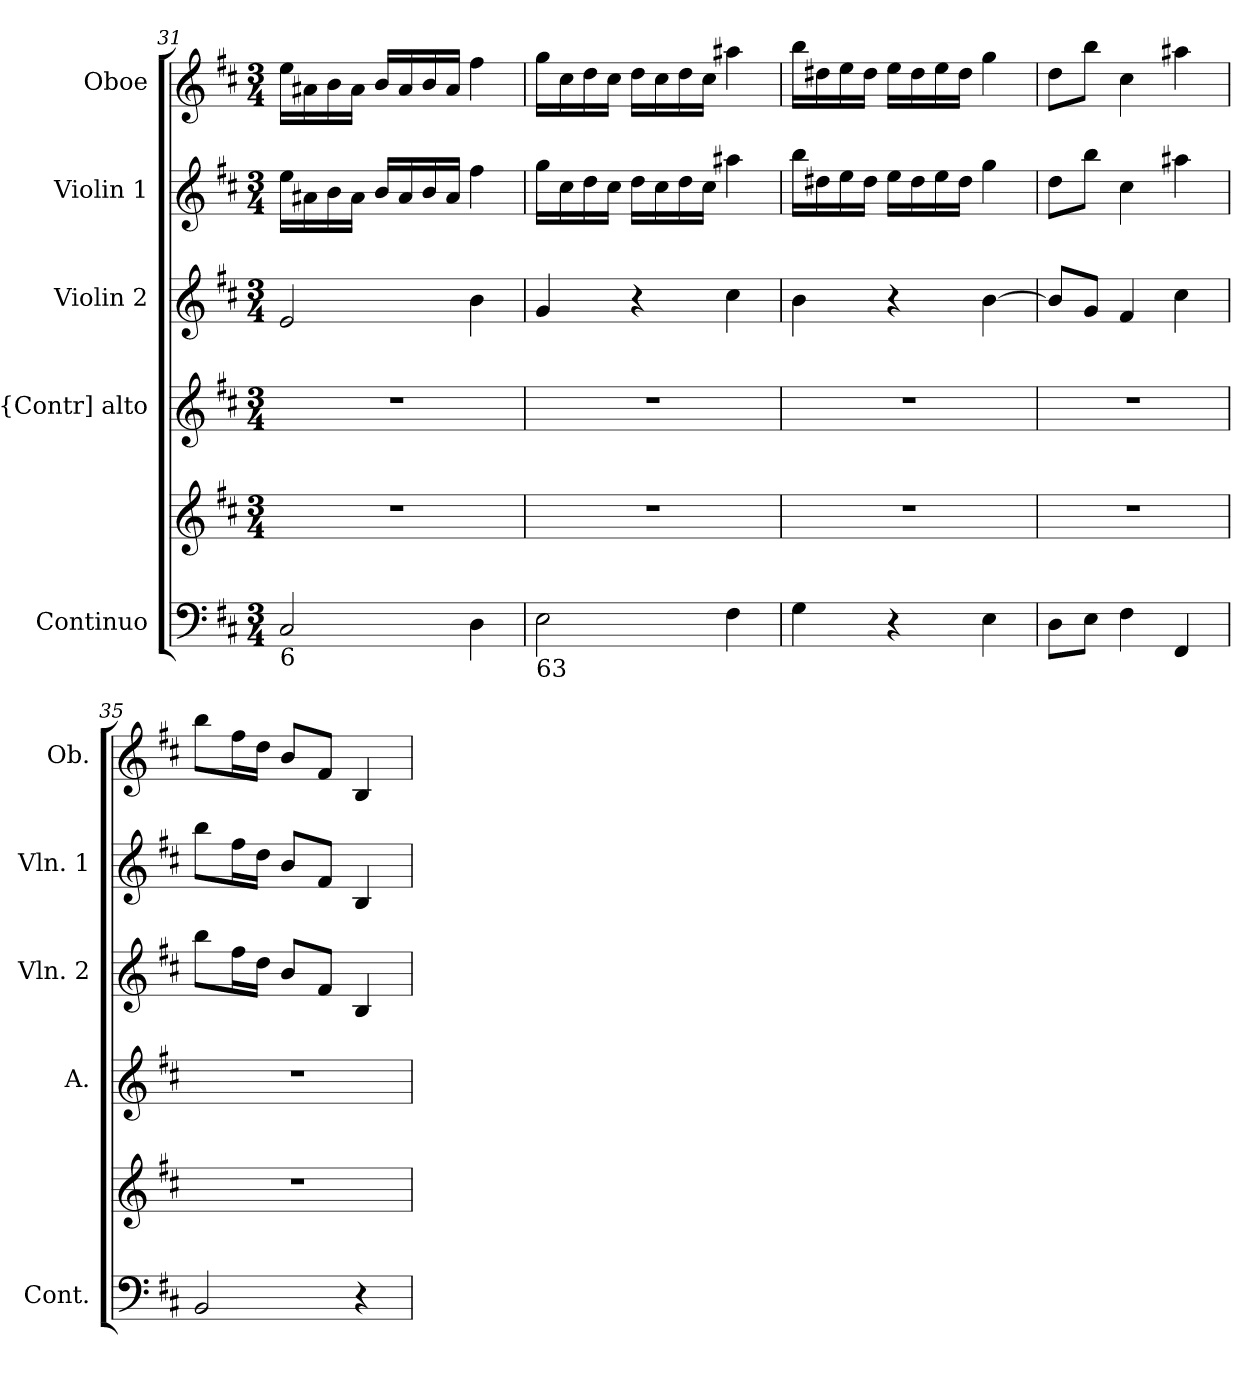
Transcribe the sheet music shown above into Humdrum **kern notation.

**kern	**kern	**kern	**kern	**kern	**kern
*part5	*part5	*part4	*part3	*part2	*part1
*staff6	*staff5	*staff4	*staff3	*staff2	*staff1
*I"Continuo	*	*I"{Contr] alto	*I"Violin 2	*I"Violin 1	*I"Oboe
*I'Cont.	*	*I'A.	*I'Vln. 2	*I'Vln. 1	*I'Ob.
!!LO:PB:g=z
*clefF4	*clefG2	*clefG2	*clefG2	*clefG2	*clefG2
*k[f#c#]	*k[f#c#]	*k[f#c#]	*k[f#c#]	*k[f#c#]	*k[f#c#]
*D:	*D:	*D:	*D:	*D:	*D:
*M3/4	*M3/4	*M3/4	*M3/4	*M3/4	*M3/4
=31	=31	=31	=31	=31	=31
!LO:TX:b:t=6	!	!	!	!	!
!	!LO:N:vis=1	!LO:N:vis=1	!	!	!
2C#i/	2.r	2.r	2ei/	16eei\LL	16eei\LL
.	.	.	.	16a#Xi\	16a#Xi\
.	.	.	.	16bi\	16bi\
.	.	.	.	16a#i\JJ	16a#i\JJ
.	.	.	.	16bi/LL	16bi/LL
.	.	.	.	16a#i/	16a#i/
.	.	.	.	16bi/	16bi/
.	.	.	.	16a#i/JJ	16a#i/JJ
4Di\	.	.	4bi\	4ff#i\	4ff#i\
=32	=32	=32	=32	=32	=32
!LO:TX:b:t=63	!	!	!	!	!
!	!LO:N:vis=1	!LO:N:vis=1	!	!	!
2Ei\	2.r	2.r	4gi/	16ggi\LL	16ggi\LL
.	.	.	.	16cc#i\	16cc#i\
.	.	.	.	16ddi\	16ddi\
.	.	.	.	16cc#i\JJ	16cc#i\JJ
.	.	.	4r	16ddi\LL	16ddi\LL
.	.	.	.	16cc#i\	16cc#i\
.	.	.	.	16ddi\	16ddi\
.	.	.	.	16cc#i\JJ	16cc#i\JJ
4F#i\	.	.	4cc#i\	4aa#Xi\	4aa#Xi\
=33	=33	=33	=33	=33	=33
!	!LO:N:vis=1	!LO:N:vis=1	!	!	!
4Gi\	2.r	2.r	4bi\	16bbi\LL	16bbi\LL
.	.	.	.	16dd#Xi\	16dd#Xi\
.	.	.	.	16eei\	16eei\
.	.	.	.	16dd#i\JJ	16dd#i\JJ
4r	.	.	4r	16eei\LL	16eei\LL
.	.	.	.	16dd#i\	16dd#i\
.	.	.	.	16eei\	16eei\
.	.	.	.	16dd#i\JJ	16dd#i\JJ
4Ei\	.	.	[4bi\	4ggi\	4ggi\
=34	=34	=34	=34	=34	=34
!	!LO:N:vis=1	!LO:N:vis=1	!	!	!
8Di\L	2.r	2.r	8bi/L]	8ddi\L	8ddi\L
8Ei\J	.	.	8gi/J	8bbi\J	8bbi\J
4F#i\	.	.	4f#i/	4cc#i\	4cc#i\
4FF#i/	.	.	4cc#i\	4aa#Xi\	4aa#Xi\
=35	=35	=35	=35	=35	=35
!	!LO:N:vis=1	!LO:N:vis=1	!	!	!
2BBi/	2.r	2.r	8bbi\L	8bbi\L	8bbi\L
.	.	.	16ff#i\L	16ff#i\L	16ff#i\L
.	.	.	16ddi\JJ	16ddi\JJ	16ddi\JJ
.	.	.	8bi/L	8bi/L	8bi/L
.	.	.	8f#i/J	8f#i/J	8f#i/J
4r	.	.	4Bi/	4Bi/	4Bi/
=	=	=	=	=	=
*-	*-	*-	*-	*-	*-
